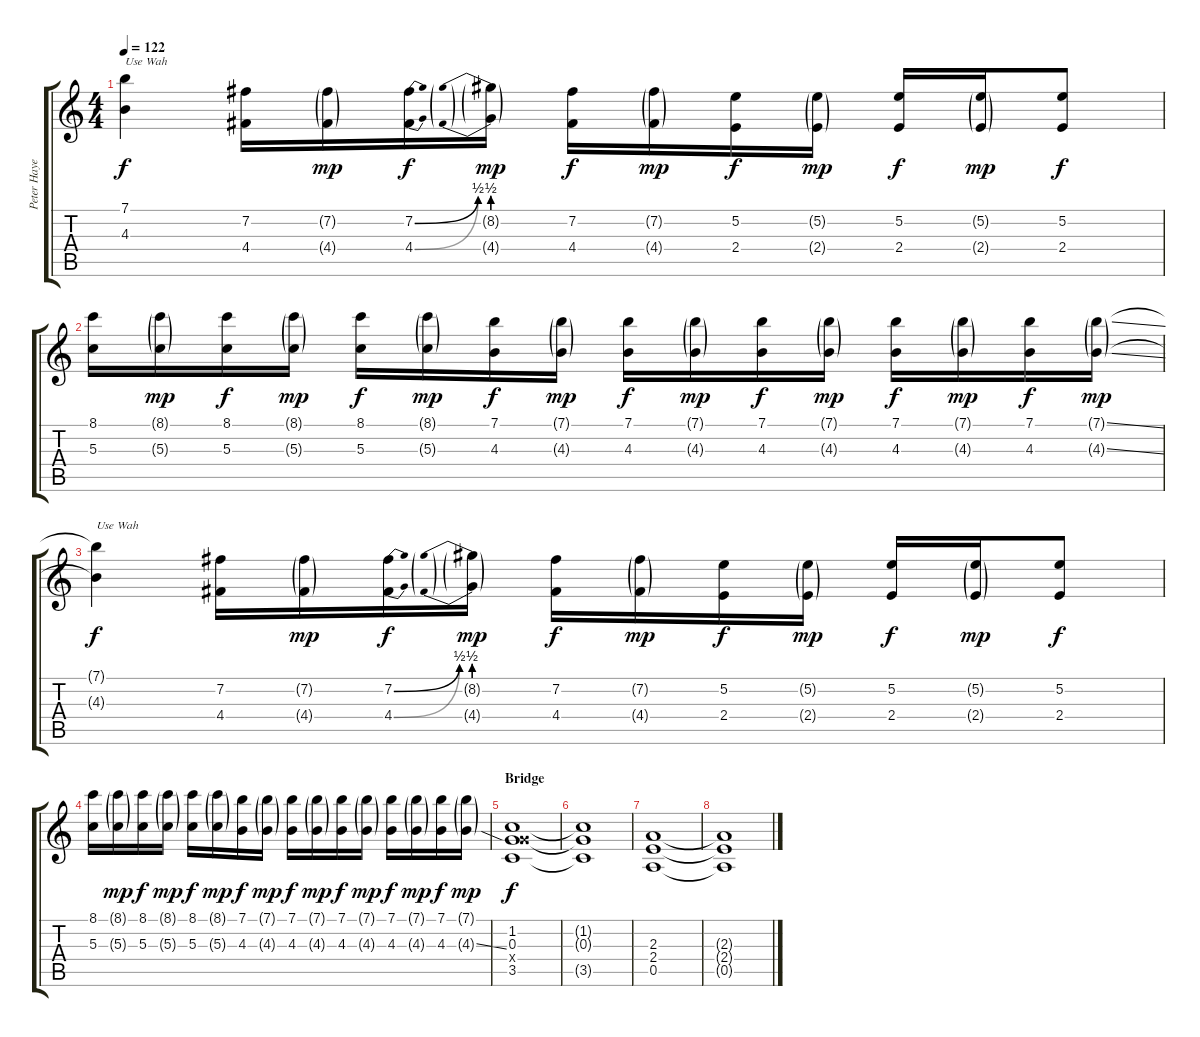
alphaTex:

\track ("Peter Hayes - Guitar" "Peter Haye") {instrument overdrivenguitar}
\staff {score tabs}
\tuning (E4 B3 G3 D3 A2 E2) {hide}
\ts (4 4)
\tempo 122
\clef g2
\ks c
(7.1{t} 4.3{t}).4{txt "Use Wah" dy f} (7.2 4.4).16 (7.2{g} 4.4{g}).16{dy mp} (7.2{be (bend 0 0 60 2)} 4.4{be (bend 0 0 60 2)}).16{dy f} (8.2{be (prebend 0 2 60 2) g} 4.4{be (prebend 0 2 60 2) g}).16{dy mp} (7.2 4.4).16{dy f} (7.2{g} 4.4{g}).16{dy mp} (5.2 2.4).16{dy f} (5.2{g} 2.4{g}).16{dy mp} (5.2 2.4).16{dy f} (5.2{g} 2.4{g}).16{dy mp} (5.2 2.4).8{dy f} |
(8.1 5.3).16 (8.1{g} 5.3{g}).16{dy mp} (8.1 5.3).16{dy f} (8.1{g} 5.3{g}).16{dy mp} (8.1 5.3).16{dy f} (8.1{g} 5.3{g}).16{dy mp} (7.1 4.3).16{dy f} (7.1{g} 4.3{g}).16{dy mp} (7.1 4.3).16{dy f} (7.1{g} 4.3{g}).16{dy mp} (7.1 4.3).16{dy f} (7.1{g} 4.3{g}).16{dy mp} (7.1 4.3).16{dy f} (7.1{g} 4.3{g}).16{dy mp} (7.1 4.3).16{dy f} (7.1{ss g} 4.3{ss g}).16{dy mp} |
(7.1{t} 4.3{t}).4{txt "Use Wah" dy f} (7.2 4.4).16 (7.2{g} 4.4{g}).16{dy mp} (7.2{be (bend 0 0 60 2)} 4.4{be (bend 0 0 60 2)}).16{dy f} (8.2{be (prebend 0 2 60 2) g} 4.4{be (prebend 0 2 60 2) g}).16{dy mp} (7.2 4.4).16{dy f} (7.2{g} 4.4{g}).16{dy mp} (5.2 2.4).16{dy f} (5.2{g} 2.4{g}).16{dy mp} (5.2 2.4).16{dy f} (5.2{g} 2.4{g}).16{dy mp} (5.2 2.4).8{dy f} |
(8.1 5.3).16 (8.1{g} 5.3{g}).16{dy mp} (8.1 5.3).16{dy f} (8.1{g} 5.3{g}).16{dy mp} (8.1 5.3).16{dy f} (8.1{g} 5.3{g}).16{dy mp} (7.1 4.3).16{dy f} (7.1{g} 4.3{g}).16{dy mp} (7.1 4.3).16{dy f} (7.1{g} 4.3{g}).16{dy mp} (7.1 4.3).16{dy f} (7.1{g} 4.3{g}).16{dy mp} (7.1 4.3).16{dy f} (7.1{g} 4.3{g}).16{dy mp} (7.1 4.3).16{dy f} (7.1{g} 4.3{ss g}).16{dy mp} |
\section ("" "Bridge")
(1.2 0.3 5.4{x} 3.5).1{dy f} |
(1.2{t} 0.3{t} 3.5{t}).1 |
(2.3 2.4 0.5).1 |
(2.3{t} 2.4{t} 0.5{t}).1
